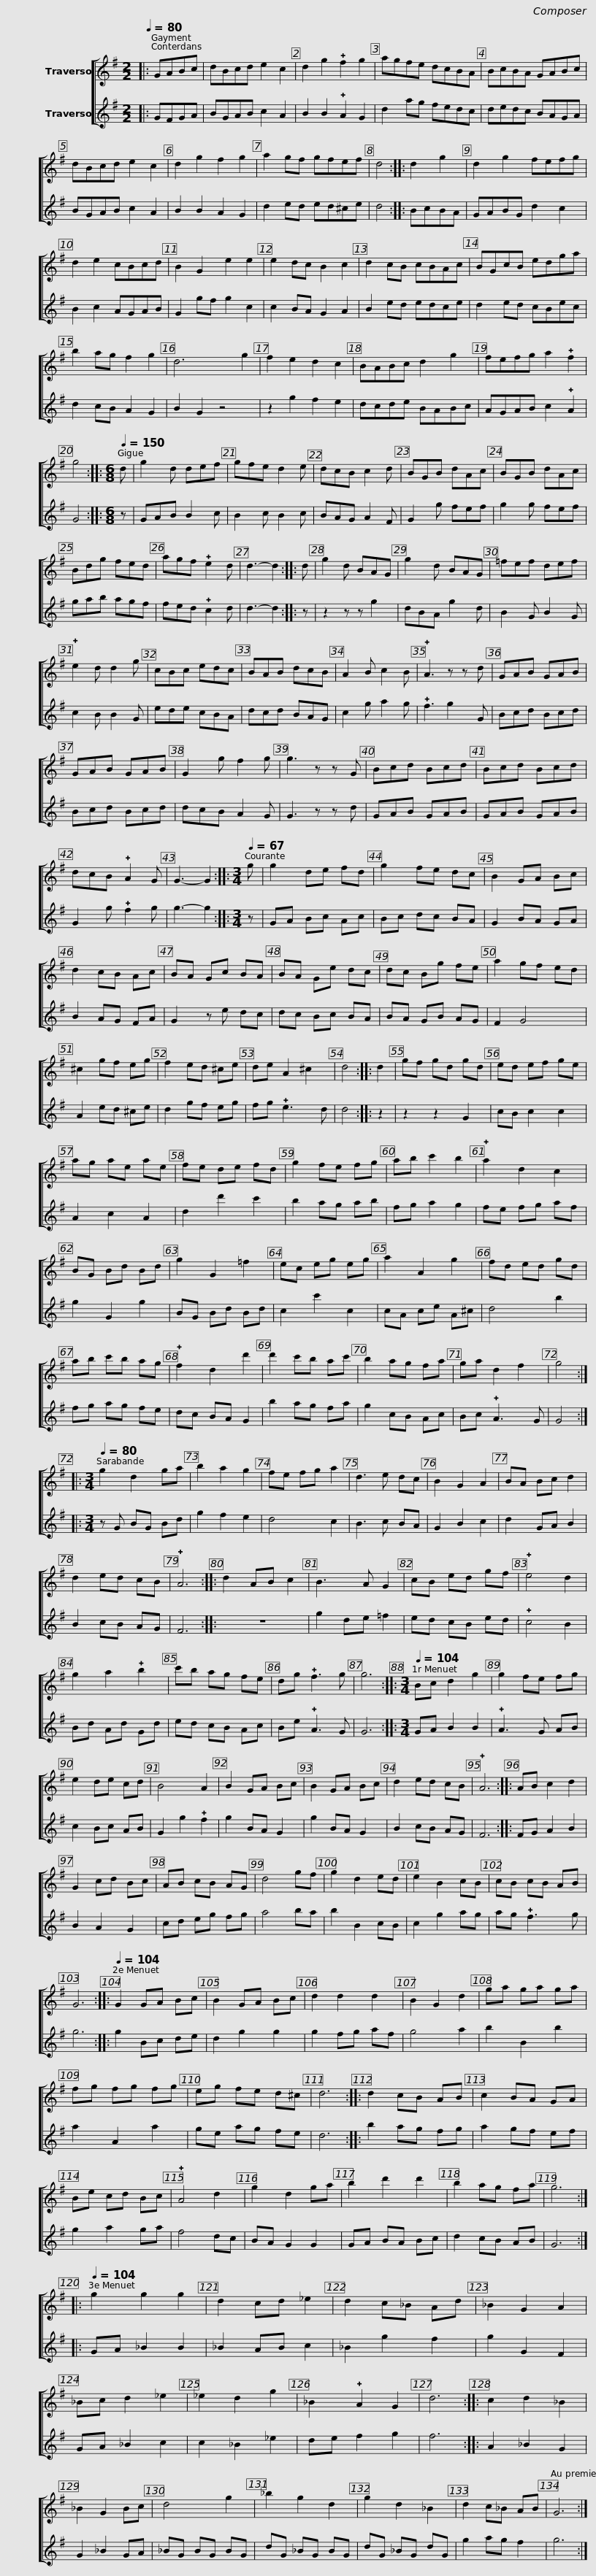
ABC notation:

X:1
%%score [ 1 2 ]
L:1/8
Q:1/4=80
M:2/2
I:linebreak $
K:G
V:1 treble
V:2 treble
V:1
|: GABc | dBcd e2 c2 | d2 g2 !plus!f2 g2 | agfe dcBA | BcBA GABc |$ %5
 dBcd e2 c2 | d2 g2 f2 g2 | a2 gf gfef | d4 ::$ d2 g2 | %10
 d2 g2 fefg | d2 e2 cBcd | B2 G2 e2 e2 | e2 dc B2 c2 | d2 cB cBAc | %15
 BGcB edga |$ b2 ag f2 g2 | d6 g2 | f2 e2 d2 c2 | BABc d2 g2 | %20
 fefg a2 !plus!f2 | g4 ::$[M:6/8][Q:1/4=150] d | g2 d def | gfe d2 e | %25
 dcB c2 d | BGB dAc | BGB dAc | Bdg fed | agf !plus!e2 d | %30
 d3- d2 ::$ d | g2 d BAG | g2 d BAG | =fef def | %35
 !plus!e2 d d2 g | cBc edc | BAB dcB | A2 B c2 B | !plus!A3 z z d |$ %40
 GAB GAB | GAB GAB | G2 g f2 g | g3 z z G | Bcd Bcd | %45
 Bcd Bcd | dcB !plus!A2 G | G3- G2 ::$[M:3/4][Q:1/4=67] g | g2 de fd | %50
 g2 fe dc | B2 GA Bc | d2 cB Ac | BA Gc BA | BA Ge dc |$ %55
 dc Bg fe | a2 gf ed | ^c2 gf eg | f2 ed ^ce | de A2 ^c2 | %60
 d4 ::$ d2 | gf gd gd | ed ef ge | ag ae ae | %65
 fe de fd | g2 fe fg |$ ab c'2 b2 | !plus!a2 d2 c2 | BG Bd Bd | %70
 g2 G2 =f2 |$ ec eg eg | a2 A2 g2 | fd ed gd | ab c'b ag | %75
 !plus!f2 d2 d'2 |$ d'2 c'b ac' | b2 ag fa | ga d2 f2 | g4 ::$ %80
[M:3/4][Q:1/4=80] g2 d2 ga | b2 a2 g2 | fe fg a2 | d3 e dc | B2 G2 A2 | %85
 BA Bc d2 | d2 ed cB | !plus!A6 ::$ d2 AB c2 | B3 A G2 | %90
 cB ed gf | !plus!e4 d2 | g2 a2 !plus!b2 | c'b ag fe | dg !plus!f3 g | %95
 g6 ::$[M:3/4][Q:1/4=104] Bc d2 g2 | g2 fe fg | e2 de cd | B4 A2 | %100
 B2 GA Bc | B2 GA Bc | d2 ed cB | !plus!A6 ::$ AB c2 d2 | %105
 G2 cd Bc | AB cB AG | d4 gf | g2 d2 ed | e2 B2 cB | %110
 cB cB AB | G6 ::$[Q:1/4=104] G2 GA Bc | B2 GA Bc | d2 d2 d2 | %115
 B2 G2 d2 | ga ga ga | fg fg fg | eg fe d^c | d6 ::$ %120
 d2 cB AB | c2 BA GA | Be cd Bc | !plus!A4 d2 | g2 d2 ga | %125
 b2 d'2 d'2 | b2 ag fa | g6 ::$[Q:1/4=104] g2 g2 g2 | d2 cd _e2 | %130
 d2 c_B Ad | _B2 G2 A2 | _Bc d2 _e2 | _e2 d2 g2 | _B2 !plus!A2 G2 | %135
 d6 ::$ c2 d2 _B2 | _B2 G2 Bc | d4 g2 | _b2 g2 d2 | %140
 g2 d2 _B2 | d2 c_B AB | G6 :| %143
V:2
|: GFGA | BGAB c2 A2 | B2 B2 !plus!A2 G2 | d2 ag fedc | dedc BAGA |$ %5
 BGAB c2 A2 | B2 B2 A2 G2 | d2 ed ed^ce | d4 ::$ BcBA | %10
 GABG d2 c2 | B2 c2 AGAB | G2 gf g2 c2 | c2 BA G2 A2 | B2 ed edce | %15
 d2 ed cBec |$ d2 cB A2 G2 | B2 G2 z4 | z2 g2 f2 e2 | dcde BABc | %20
 AGAB c2 !plus!A2 | G4 ::$[M:6/8] z | GAB B2 c | B2 c B2 c | %25
 BAG A2 F | G2 g fef | g2 g fef | gab agf | fed !plus!c2 d | %30
 d3- d2 ::$ z | z2 z z g2 | dBA g2 d | B2 G B2 G | %35
 c2 B B2 G | ede cBA | dcd BAG | c2 g a2 g | !plus!f3 g2 G |$ %40
 Bcd Bcd | Bcd Bcd | dcB A2 G | G3 z z d | GAB GAB | %45
 GAB GAB | G2 g !plus!f2 g | g3- g2 ::$[M:3/4] z | GA Bc Ac | %50
 Bc dc BA | G2 BA GA | B2 AG FA | G2 z e dc | dc Bc BA |$ %55
 BA GB AG | F2 G4 | A2 ed ^ce | d2 gf eg | fg !plus!e3 d | %60
 d4 ::$ z2 | z2 z2 G2 | cB c2 c2 | A2 c2 A2 | %65
 d2 d'2 c'2 | b2 ag ab |$ fg a2 g2 | fe fg af | g2 G2 g2 | %70
 BG Bd Bd |$ c2 c'2 c2 | cA ce A^c | d4 b2 | fg ag fe | %75
 dc BA G2 |$ b2 ag fa | g2 cB Ac | Bc !plus!A3 G | G4 ::$ %80
[M:3/4] z G BG Bd | g2 f2 e2 | d4 c2 | B3 c BA | G2 B2 c2 | %85
 d2 GA B2 | B2 cB AG | F6 ::$ z6 | g2 de =f2 | %90
 ed cB ed | !plus!c4 B2 | Bd Ad Gd | ed cB Ac | Be !plus!A3 G | %95
 G6 ::$[M:3/4] GA B2 B2 | !plus!A3 G AB | c2 Bc AB | G2 g2 !plus!f2 | %100
 g2 BA G2 | g2 BA G2 | B2 cB AG | F6 ::$ FG A2 B2 | %105
 B2 A2 G2 | cd eg fg | a4 ba | b2 B2 cB | c2 g2 ag | %110
 ag !plus!f3 g | g6 ::$ g2 Bc de | d2 g2 g2 | g2 fg af | %115
 g4 a2 | b2 B2 b2 | a2 A2 a2 | ge ag fe | d6 ::$ %120
 b2 ag fg | a2 gf ef | g2 a2 ga | f4 dc | BA G2 G2 | %125
 GA BA Bc | d2 cB AB | G6 ::$ GA _B2 B2 | _B2 AB c2 | %130
 _B2 g2 f2 | g2 G2 F2 | GA _B2 c2 | c2 _B2 _e2 | de f2 g2 | %135
 f6 ::$ A2 _B2 G2 | G2 _B2 GA | _BG BG BG | dG _BG BG | %140
 dG _BG dG | g2 ag f2 | g6 :| %143
